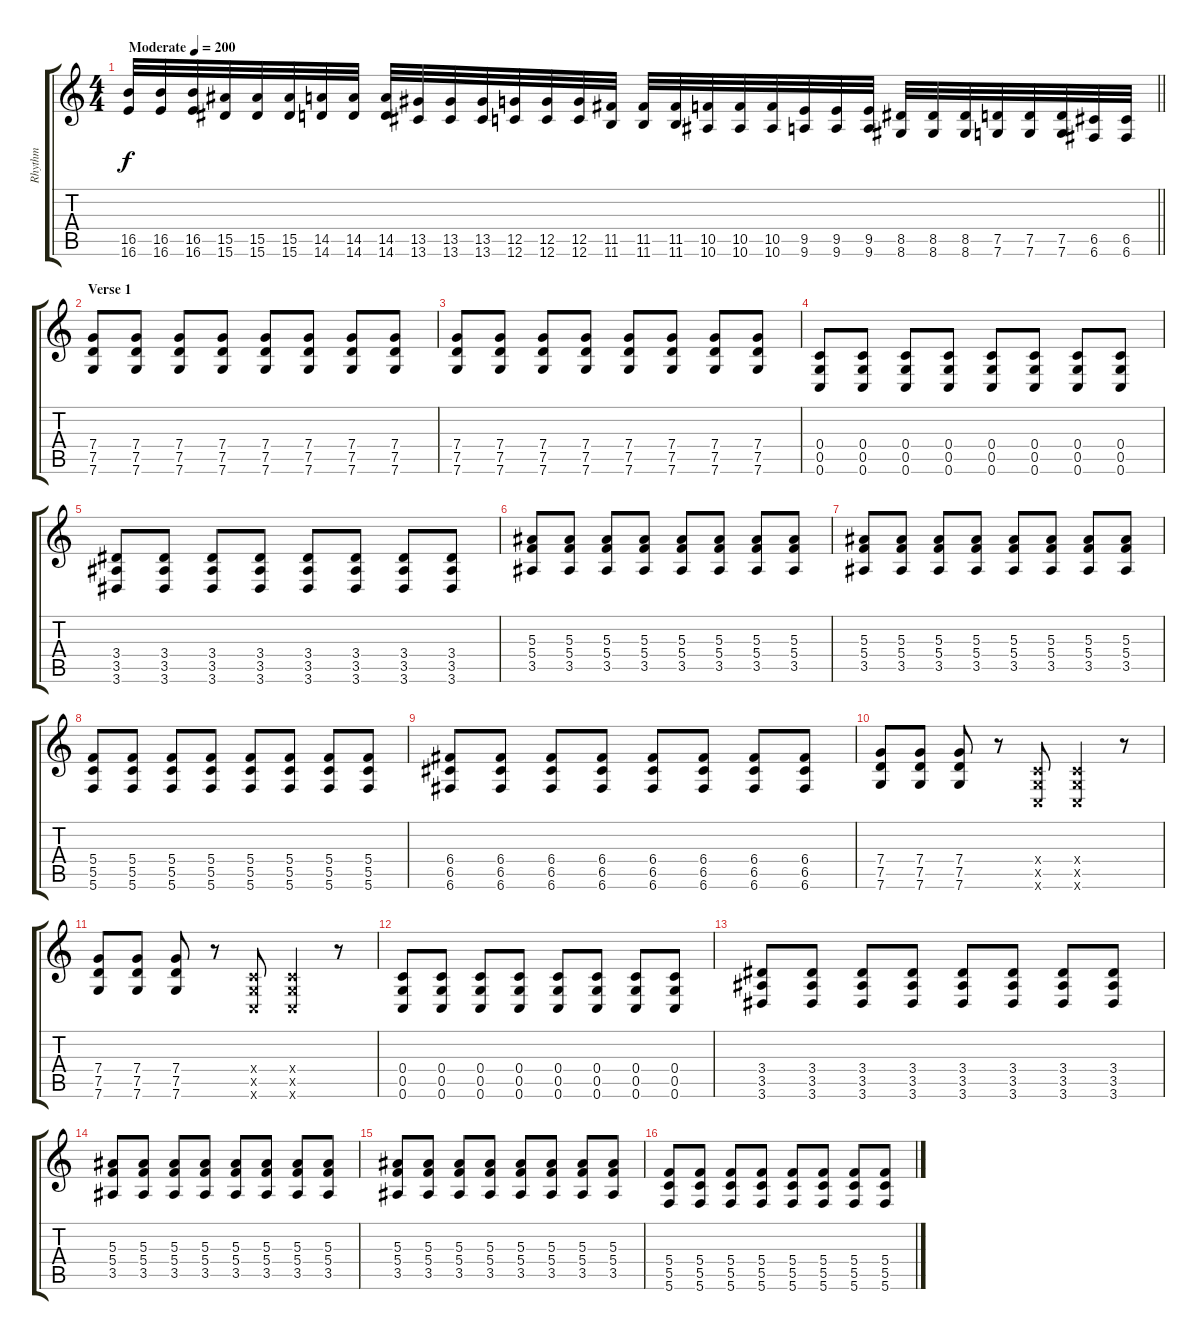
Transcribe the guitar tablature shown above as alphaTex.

\track ("Rhythm" "Rhythm") {instrument distortionguitar}
\staff {score tabs}
\tuning (D4 A3 F3 C3 G2 C2) {hide}
\ts (4 4)
\tempo (200 "Moderate")
\clef g2
\barLineRight lightlight
\ks c
(16.5 16.6).32{dy f instrument guitarfretnoise} (16.5 16.6).32 (16.5 16.6).32 (15.5 15.6).32 (15.5 15.6).32 (15.5 15.6).32 (14.5 14.6).32 (14.5 14.6).32 (14.5 14.6).32 (13.5 13.6).32 (13.5 13.6).32 (13.5 13.6).32 (12.5 12.6).32 (12.5 12.6).32 (12.5 12.6).32 (11.5 11.6).32 (11.5 11.6).32 (11.5 11.6).32 (10.5 10.6).32 (10.5 10.6).32 (10.5 10.6).32 (9.5 9.6).32 (9.5 9.6).32 (9.5 9.6).32 (8.5 8.6).32 (8.5 8.6).32 (8.5 8.6).32 (7.5 7.6).32 (7.5 7.6).32 (7.5 7.6).32 (6.5 6.6).32 (6.5 6.6).32 |
\section ("" "Verse 1")
(7.4 7.5 7.6).8{instrument distortionguitar} (7.4 7.5 7.6).8 (7.4 7.5 7.6).8 (7.4 7.5 7.6).8 (7.4 7.5 7.6).8 (7.4 7.5 7.6).8 (7.4 7.5 7.6).8 (7.4 7.5 7.6).8 |
(7.4 7.5 7.6).8 (7.4 7.5 7.6).8 (7.4 7.5 7.6).8 (7.4 7.5 7.6).8 (7.4 7.5 7.6).8 (7.4 7.5 7.6).8 (7.4 7.5 7.6).8 (7.4 7.5 7.6).8 |
(0.4 0.5 0.6).8 (0.4 0.5 0.6).8 (0.4 0.5 0.6).8 (0.4 0.5 0.6).8 (0.4 0.5 0.6).8 (0.4 0.5 0.6).8 (0.4 0.5 0.6).8 (0.4 0.5 0.6).8 |
(3.4 3.5 3.6).8 (3.4 3.5 3.6).8 (3.4 3.5 3.6).8 (3.4 3.5 3.6).8 (3.4 3.5 3.6).8 (3.4 3.5 3.6).8 (3.4 3.5 3.6).8 (3.4 3.5 3.6).8 |
(5.3 5.4 3.5).8 (5.3 5.4 3.5).8 (5.3 5.4 3.5).8 (5.3 5.4 3.5).8 (5.3 5.4 3.5).8 (5.3 5.4 3.5).8 (5.3 5.4 3.5).8 (5.3 5.4 3.5).8 |
(5.3 5.4 3.5).8 (5.3 5.4 3.5).8 (5.3 5.4 3.5).8 (5.3 5.4 3.5).8 (5.3 5.4 3.5).8 (5.3 5.4 3.5).8 (5.3 5.4 3.5).8 (5.3 5.4 3.5).8 |
(5.4 5.5 5.6).8 (5.4 5.5 5.6).8 (5.4 5.5 5.6).8 (5.4 5.5 5.6).8 (5.4 5.5 5.6).8 (5.4 5.5 5.6).8 (5.4 5.5 5.6).8 (5.4 5.5 5.6).8 |
(6.4 6.5 6.6).8 (6.4 6.5 6.6).8 (6.4 6.5 6.6).8 (6.4 6.5 6.6).8 (6.4 6.5 6.6).8 (6.4 6.5 6.6).8 (6.4 6.5 6.6).8 (6.4 6.5 6.6).8 |
(7.4 7.5 7.6).8 (7.4 7.5 7.6).8 (7.4 7.5 7.6).8 r.8 (0.4{x} 0.5{x} 0.6{x}).8 (0.4{x} 0.5{x} 0.6{x}).4 r.8 |
(7.4 7.5 7.6).8 (7.4 7.5 7.6).8 (7.4 7.5 7.6).8 r.8 (0.4{x} 0.5{x} 0.6{x}).8 (0.4{x} 0.5{x} 0.6{x}).4 r.8 |
(0.4 0.5 0.6).8 (0.4 0.5 0.6).8 (0.4 0.5 0.6).8 (0.4 0.5 0.6).8 (0.4 0.5 0.6).8 (0.4 0.5 0.6).8 (0.4 0.5 0.6).8 (0.4 0.5 0.6).8 |
(3.4 3.5 3.6).8 (3.4 3.5 3.6).8 (3.4 3.5 3.6).8 (3.4 3.5 3.6).8 (3.4 3.5 3.6).8 (3.4 3.5 3.6).8 (3.4 3.5 3.6).8 (3.4 3.5 3.6).8 |
(5.3 5.4 3.5).8 (5.3 5.4 3.5).8 (5.3 5.4 3.5).8 (5.3 5.4 3.5).8 (5.3 5.4 3.5).8 (5.3 5.4 3.5).8 (5.3 5.4 3.5).8 (5.3 5.4 3.5).8 |
(5.3 5.4 3.5).8 (5.3 5.4 3.5).8 (5.3 5.4 3.5).8 (5.3 5.4 3.5).8 (5.3 5.4 3.5).8 (5.3 5.4 3.5).8 (5.3 5.4 3.5).8 (5.3 5.4 3.5).8 |
(5.4 5.5 5.6).8 (5.4 5.5 5.6).8 (5.4 5.5 5.6).8 (5.4 5.5 5.6).8 (5.4 5.5 5.6).8 (5.4 5.5 5.6).8 (5.4 5.5 5.6).8 (5.4 5.5 5.6).8
